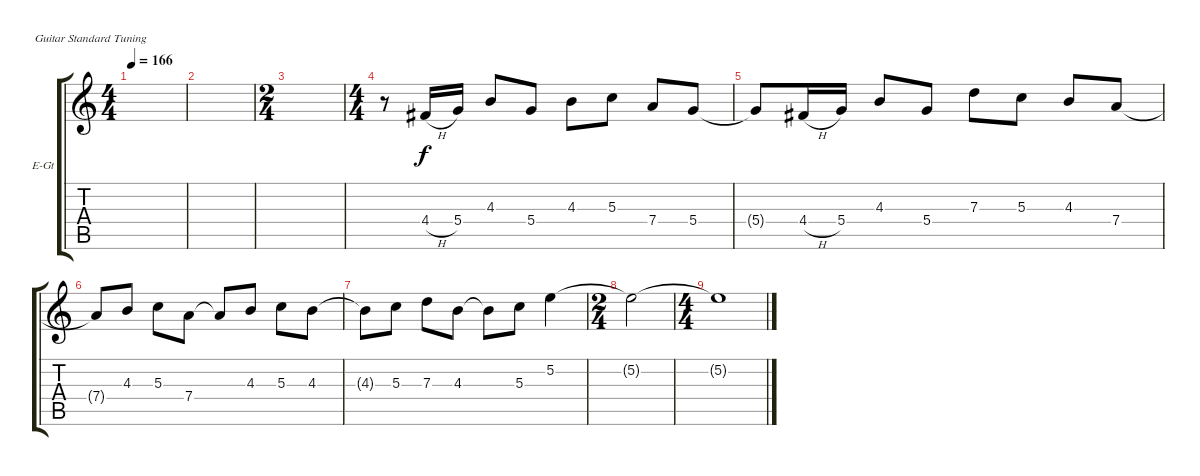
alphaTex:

\defaultSystemsLayout 4
\bracketExtendMode groupsimilarinstruments
\firstSystemTrackNameOrientation horizontal
\otherSystemsTrackNameOrientation horizontal
\track ("James Hetfield (Lead)" "E-Gt") {instrument distortionguitar}
\staff {score tabs}
\tuning (E4 B3 G3 D3 A2 E2)
\ts (4 4)
\tempo 166
\clef g2
\scale
0.395904
\ks c
|
\scale
0.208191 |
\ts (2 4)
\scale
0.395904 |
\ts (4 4)
\scale
0.395904 r.8 4.4{h}.16 5.4.16 4.3.8 5.4.8 4.3.8 5.3.8 7.4.8 5.4.8 |
\scale
0.208191 5.4{t}.8 4.4{h}.16 5.4.16 4.3.8 5.4.8 7.3.8 5.3.8 4.3.8 7.4.8 |
\scale
0.256303 7.4{t}.8 4.3.8 5.3.8 7.4.8 7.4{t}.8 4.3.8 5.3.8 4.3.8 |
\scale
0.256303 4.3{t}.8 5.3.8 7.3.8 4.3.8 4.3{t}.8 5.3.8 5.2.4 |
\ts (2 4)
\scale
0.487395 5.2{t}.2 |
\ts (4 4)
5.2{t}.1
